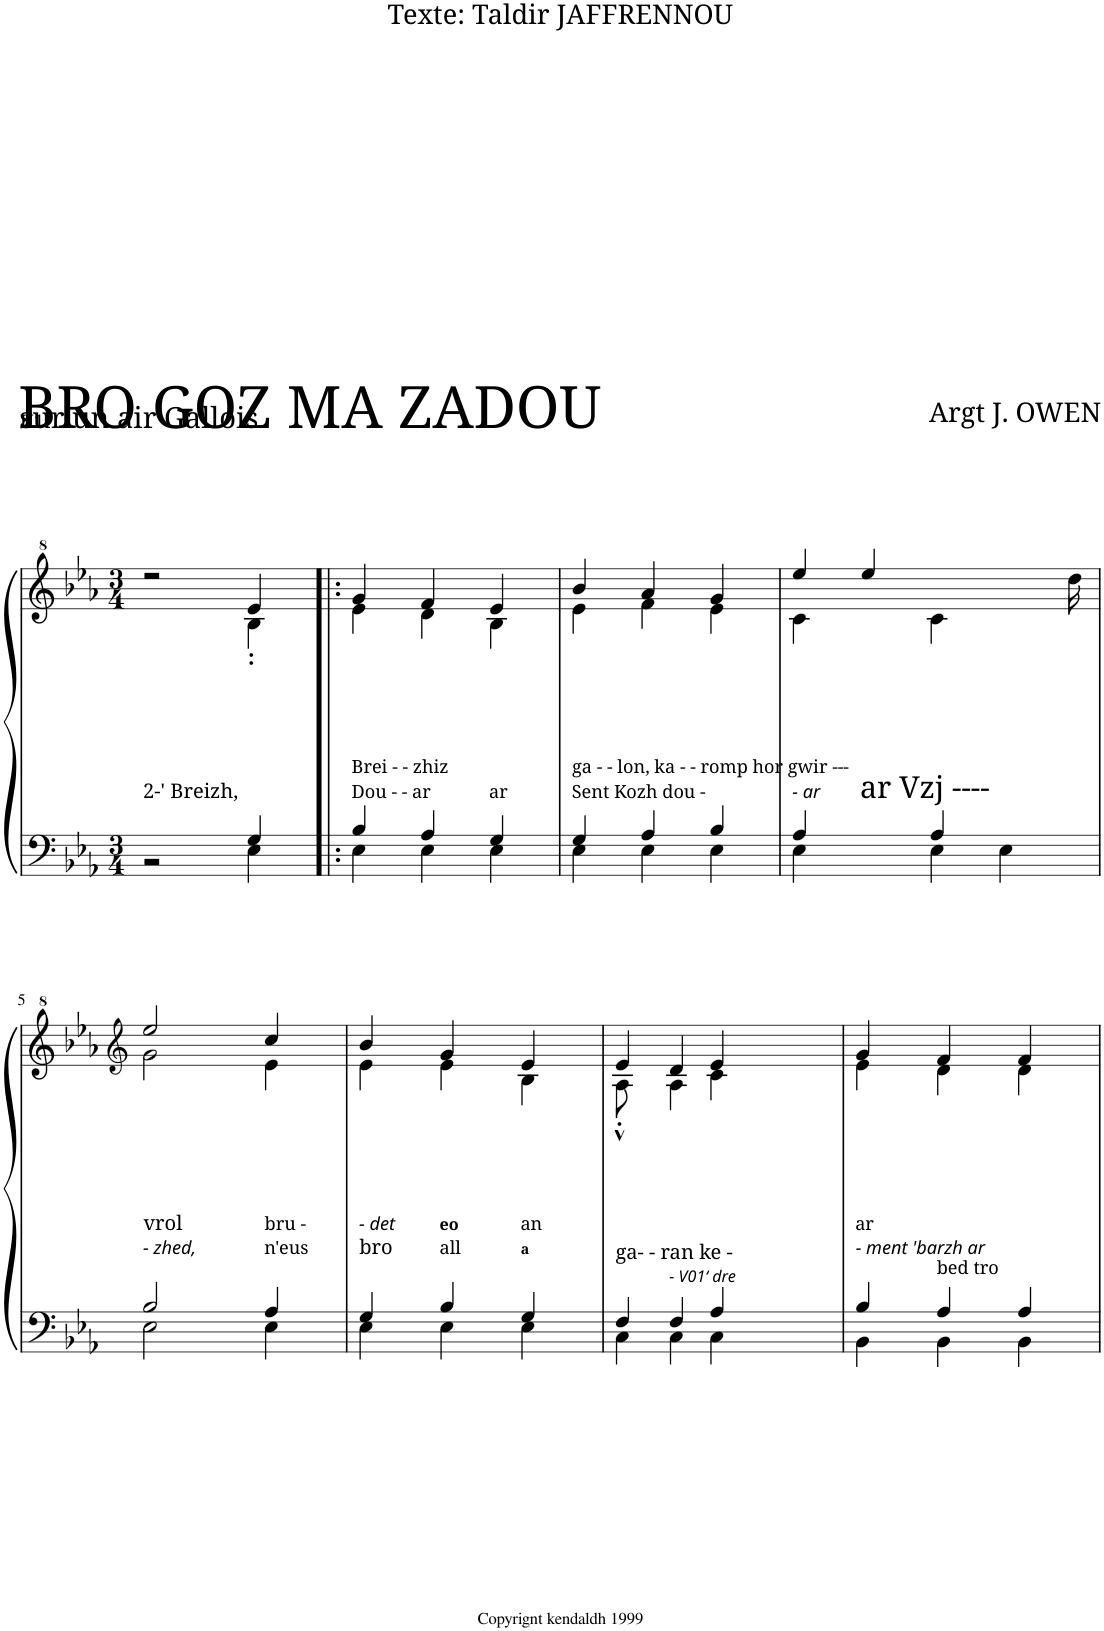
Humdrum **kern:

**kern	**kern
*part1	*part1
*staff2	*staff1
*I"T/B	*
*clefF4	*clefG^2
*k[b-e-a-]	*k[b-e-a-]
*M3/4	*M3/4
=1	=1
*^	*^
*	*^	*	*^
!	!	!	!LO:TX:b:t=2-' Breizh,	!	!
2ryy	2ryy	2ryy	2r	2r	2ryy
4G/	4ryy	4E-\	4ee-/	4ryy	4b-''\
=2!|:	=2!|:	=2!|:	=2!|:	=2!|:	=2!|:
!	!	!	!LO:TX:b:t=Brei - - zhiz	!	!
!	!	!	!LO:TX:b:t=Dou - - ar	!	!
*	*v	*v	*	*	*
*	*	*	*v	*v
4B-/	4E-\	4gg/	4ee-\
4A-/	4E-\	4ff/	4dd\
!	!	!LO:TX:b:t=ar	!
4G/	4E-\	4ee-/	4b-\
=3	=3	=3	=3
!	!	!LO:TX:b:t=ga - - lon, ka - - romp hor gwir ---	!
!	!	!LO:TX:b:t=Sent Kozh dou -	!
4G/	4E-\	4bb-/	4ee-\
4A-/	4E-\	4aa-/	4ff\
4B-/	4E-\	4gg/	4ee-\
=4	=4	=4	=4
*	*^	*	*
!	!	!	!LO:TX:b:i:t=- ar	!
2.ryy	4A-/	4E-\	4eee-/	4cc\
!	!	!	!LO:TX:b:t=ar Vzj ----	!
.	4ryy	4ryy	4eee-/	2ryy
.	4A-/	4E-\	4cc\	.
4E-\	4ryy	4ryy	4ryy	4ryy
16ryy	16ryy	16ryy	16ddd\	16ryy
*v	*v	*v	*	*
!!LO:LB:g=z	!!
=5	=5	=5
*	*clefG2	*
*^	*	*
*	*^	*	*
!	!	!	!LO:TX:b:t=vrol	!
!	!	!	!LO:TX:b:i:t=- zhed,	!
*	*v	*v	*	*
2B-/	2E-\	2ee-/	2g\
!	!	!LO:TX:b:t=bru -	!
!	!	!LO:TX:b:t=n'eus	!
4A-/	4E-\	4cc/	4e-\
=6	=6	=6	=6
!	!	!LO:TX:b:i:t=- det	!
!	!	!LO:TX:b:t=bro	!
4G/	4E-\	4b-/	4e-\
!	!	!LO:TX:b:B:t=eo	!
!	!	!LO:TX:b:t=all	!
4B-/	4E-\	4g/	4e-\
!	!	!LO:TX:b:t=an	!
!	!	!LO:TX:b:B:t=a	!
4G/	4E-\	4e-/	4B-\
=7	=7	=7	=7
*^	*^	*^	*^
!	!	!	!	!LO:TX:b:t=ga- - ran ke -	!	!	!
4F/	4C\	8ryy	8ryy	4e-/	8A-'^^\	8ryy	4ryy
!	!	!	!	!	!LO:TX:b:i:t=- V01‘ dre	!	!
.	.	4F/	4C\	.	4d/	4A-\	.
4A-/	4C\	.	.	4e-/	.	.	4c\
.	.	4.ryy	4.ryy	.	4.ryy	4.ryy	.
4ryy	4ryy	.	.	4ryy	.	.	4ryy
*	*v	*v	*v	*	*	*	*
=8	=8	=8	=8	=8	=8
!	!	!LO:TX:b:t=ar	!	!	!
!	!	!LO:TX:b:i:t=- ment 'barzh ar	!	!	!
*	*	*	*v	*v	*v
4B-/	4BB-\	4g/	4e-\
!	!	!LO:TX:b:t=bed tro	!
4A-/	4BB-\	4f/	4d\
4A-/	4BB-\	4f/	4d\
*v	*v	*	*
*	*v	*v
=	=
*-	*-
